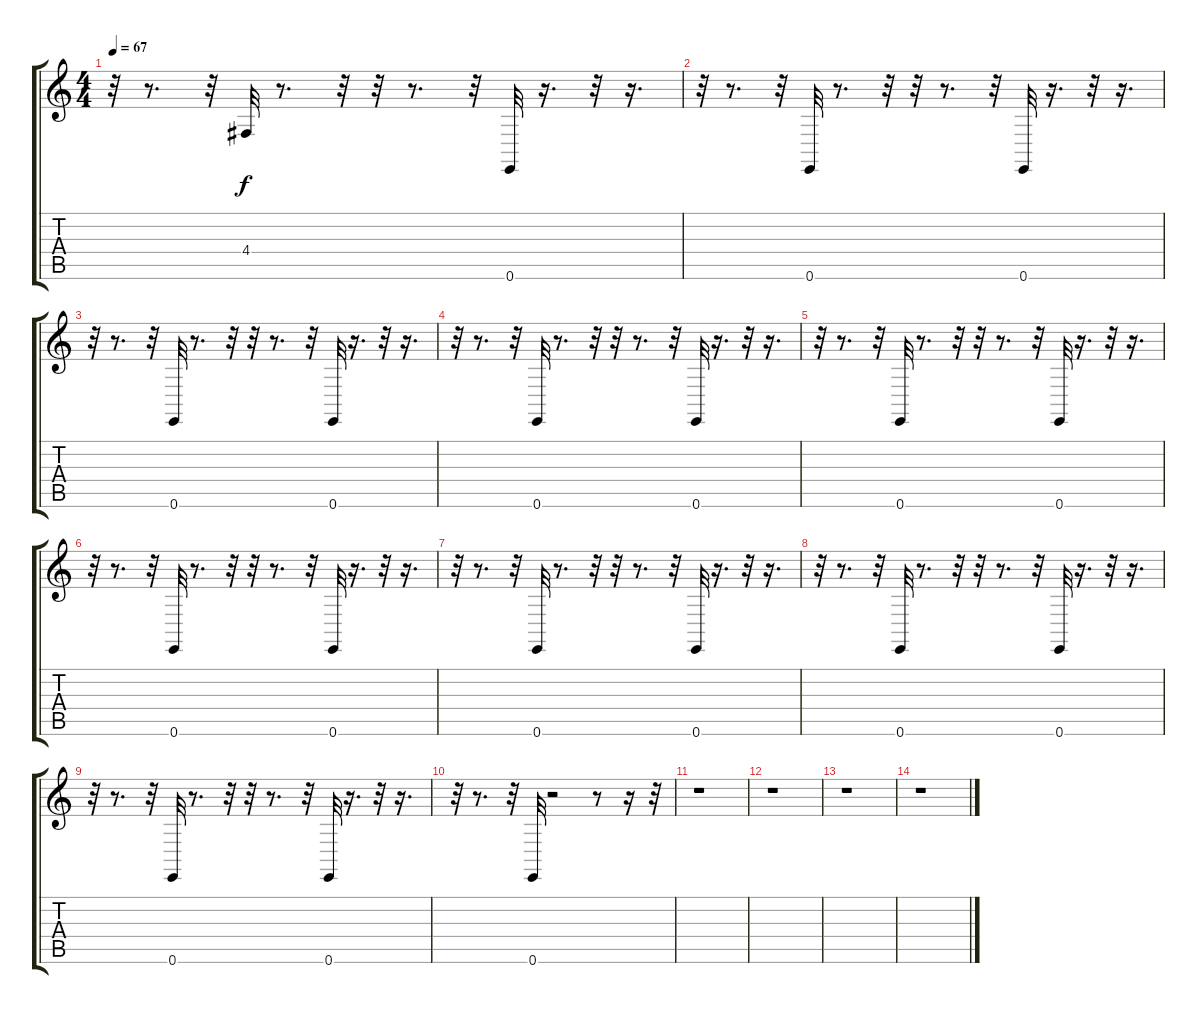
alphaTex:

\track "" {instrument brightacousticpiano}
\staff {score tabs}
\tuning (E4 B3 G3 D3 A2 E2) {hide}
\ts (4 4)
\tempo 67
\clef g2
\ks c
r.32{dy f} r.8{d} r.32 4.4.32 r.8{d} r.32 r.32 r.8{d} r.32 0.6.32 r.16{d} r.32 r.16{d} |
r.32 r.8{d} r.32 0.6.32 r.8{d} r.32 r.32 r.8{d} r.32 0.6.32 r.16{d} r.32 r.16{d} |
r.32 r.8{d} r.32 0.6.32 r.8{d} r.32 r.32 r.8{d} r.32 0.6.32 r.16{d} r.32 r.16{d} |
r.32 r.8{d} r.32 0.6.32 r.8{d} r.32 r.32 r.8{d} r.32 0.6.32 r.16{d} r.32 r.16{d} |
r.32 r.8{d} r.32 0.6.32 r.8{d} r.32 r.32 r.8{d} r.32 0.6.32 r.16{d} r.32 r.16{d} |
r.32 r.8{d} r.32 0.6.32 r.8{d} r.32 r.32 r.8{d} r.32 0.6.32 r.16{d} r.32 r.16{d} |
r.32 r.8{d} r.32 0.6.32 r.8{d} r.32 r.32 r.8{d} r.32 0.6.32 r.16{d} r.32 r.16{d} |
r.32 r.8{d} r.32 0.6.32 r.8{d} r.32 r.32 r.8{d} r.32 0.6.32 r.16{d} r.32 r.16{d} |
r.32 r.8{d} r.32 0.6.32 r.8{d} r.32 r.32 r.8{d} r.32 0.6.32 r.16{d} r.32 r.16{d} |
r.32 r.8{d} r.32 0.6.32 r.2 r.8 r.16 r.32 |
r.1 |
r.1 |
r.1 |
r.1
